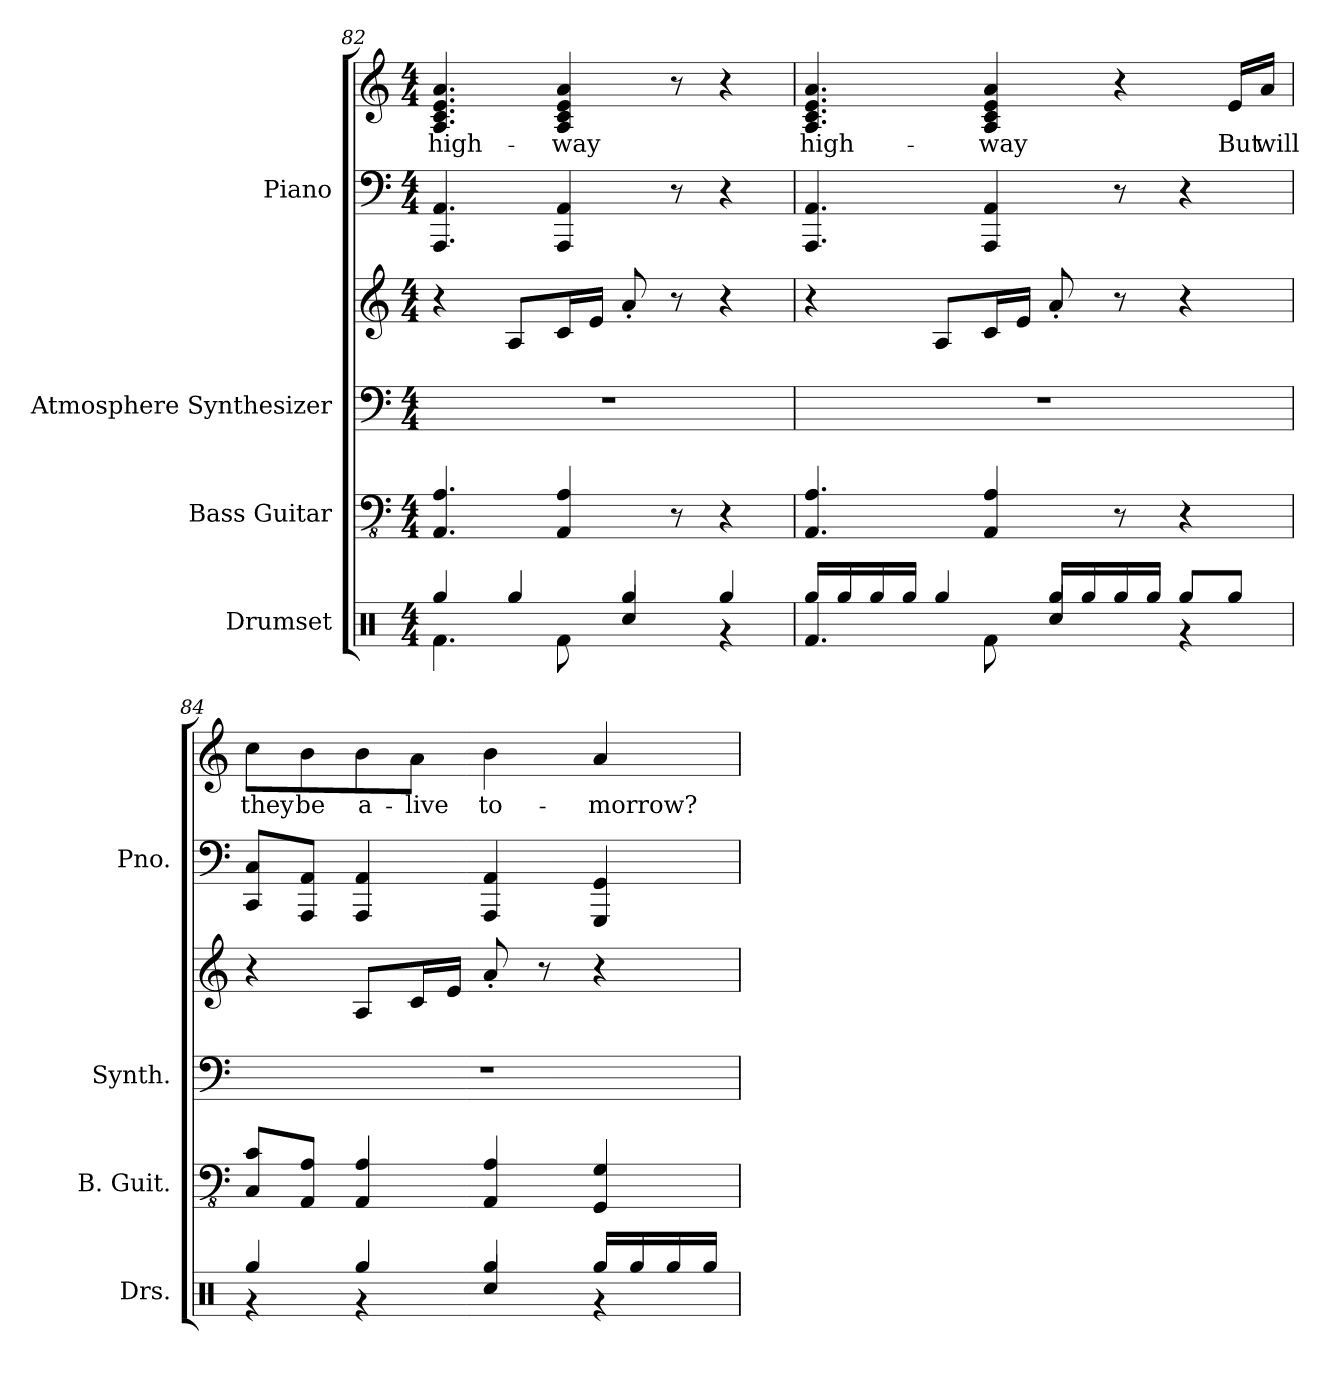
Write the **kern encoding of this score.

**kern	**kern	**kern	**kern	**kern	**kern	**text
*part4	*part3	*part2	*part2	*part1	*part1	*part1
*staff6	*staff5	*staff4	*staff3	*staff2	*staff1	*staff1
*I"Drumset	*I"Bass Guitar	*I"Atmosphere Synthesizer	*	*I"Piano	*	*
*I'Drs.	*I'B. Guit.	*I'Synth.	*	*I'Pno.	*	*
!!LO:PB:g=z
*clefX	*clefFv4	*clefF4	*clefG2	*clefF4	*clefG2	*
*k[]	*k[]	*k[]	*k[]	*k[]	*k[]	*
*M4/4	*M4/4	*M4/4	*M4/4	*M4/4	*M4/4	*
=82	=82	=82	=82	=82	=82	=82
*^	*	*	*	*	*	*
4Rgg/	4.Rf\	4.AAA/ 4.AA/	1r	4r	4.AAA/ 4.AA/	4.A/ 4.c/ 4.e/ 4.a/	high-
4Rgg/	.	.	.	8A/L	.	.	.
.	8Rf\	4AAA/ 4AA/	.	16c/L	4AAA/ 4AA/	4A/ 4c/ 4e/ 4a/	-way
.	.	.	.	16e/JJ	.	.	.
4Rgg/	4Rcc/	.	.	8a'/	.	.	.
.	.	8r	.	8r	8r	8r	.
4Rgg/	4r	4r	.	4r	4r	4r	.
=83	=83	=83	=83	=83	=83	=83	=83
16Rgg/LL	4.Rf/	4.AAA/ 4.AA/	1r	4r	4.AAA/ 4.AA/	4.A/ 4.c/ 4.e/ 4.a/	high-
16Rgg/	.	.	.	.	.	.	.
16Rgg/	.	.	.	.	.	.	.
16Rgg/JJ	.	.	.	.	.	.	.
4Rgg/	.	.	.	8A/L	.	.	.
.	8Rf\	4AAA/ 4AA/	.	16c/L	4AAA/ 4AA/	4A/ 4c/ 4e/ 4a/	-way
.	.	.	.	16e/JJ	.	.	.
16Rgg/LL	4Rcc/	.	.	8a'/	.	.	.
16Rgg/	.	.	.	.	.	.	.
16Rgg/	.	8r	.	8r	8r	4r	.
16Rgg/JJ	.	.	.	.	.	.	.
8Rgg/L	4r	4r	.	4r	4r	.	.
8Rgg/J	.	.	.	.	.	16e/LL	But
.	.	.	.	.	.	16a/JJ	will
=84	=84	=84	=84	=84	=84	=84	=84
4Rgg/	4r	8CC/ 8C/L	1r	4r	8CC/ 8C/L	8cc\L	they
.	.	8AAA/ 8AA/J	.	.	8AAA/ 8AA/J	8b\	be
4Rgg/	4r	4AAA/ 4AA/	.	8A/L	4AAA/ 4AA/	8b\	a-
.	.	.	.	16c/L	.	8a\J	-live
.	.	.	.	16e/JJ	.	.	.
4Rgg/	4Rcc/	4AAA/ 4AA/	.	8a'/	4AAA/ 4AA/	4b\	to-
.	.	.	.	8r	.	.	.
16Rgg/LL	4r	4GGG/ 4GG/	.	4r	4GGG/ 4GG/	4a/	-morrow?
16Rgg/	.	.	.	.	.	.	.
16Rgg/	.	.	.	.	.	.	.
16Rgg/JJ	.	.	.	.	.	.	.
*v	*v	*	*	*	*	*	*
=	=	=	=	=	=	=
*-	*-	*-	*-	*-	*-	*-
